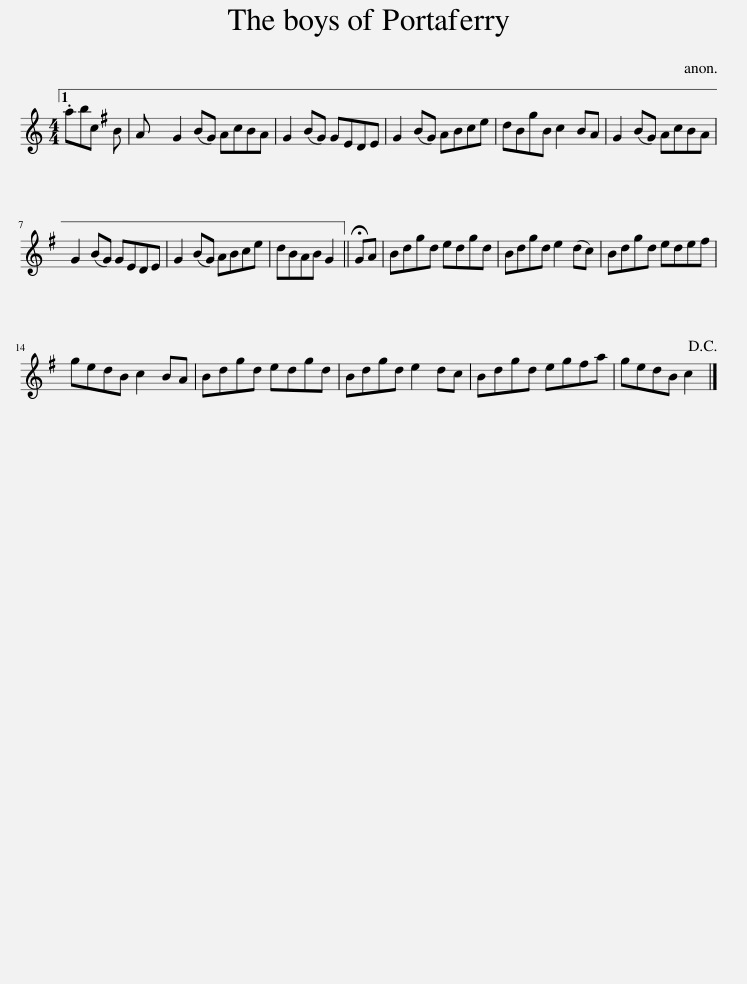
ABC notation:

X:1
L:1/8
M:4/4
I:linebreak $
K:C
V:1 treble
V:1
 .abc B A | G2 (BG) AcBA | G2 (BG) GEDE | G2 (BG) ABce | dBgB c2 BA | %5
 G2 (BG) AcBA |$ G2 (BG) GEDE | G2 (BG) ABce | dBAB G2 || !fermata!GA | %10
 Bdgd edgd | Bdgd e2 (dc) | Bdgd ede^f |$ gedB c2 BA | Bdgd edgd | %15
 Bdgd e2 dc | Bdgd eg^fa | gedB c2!D.C.! |] %18
